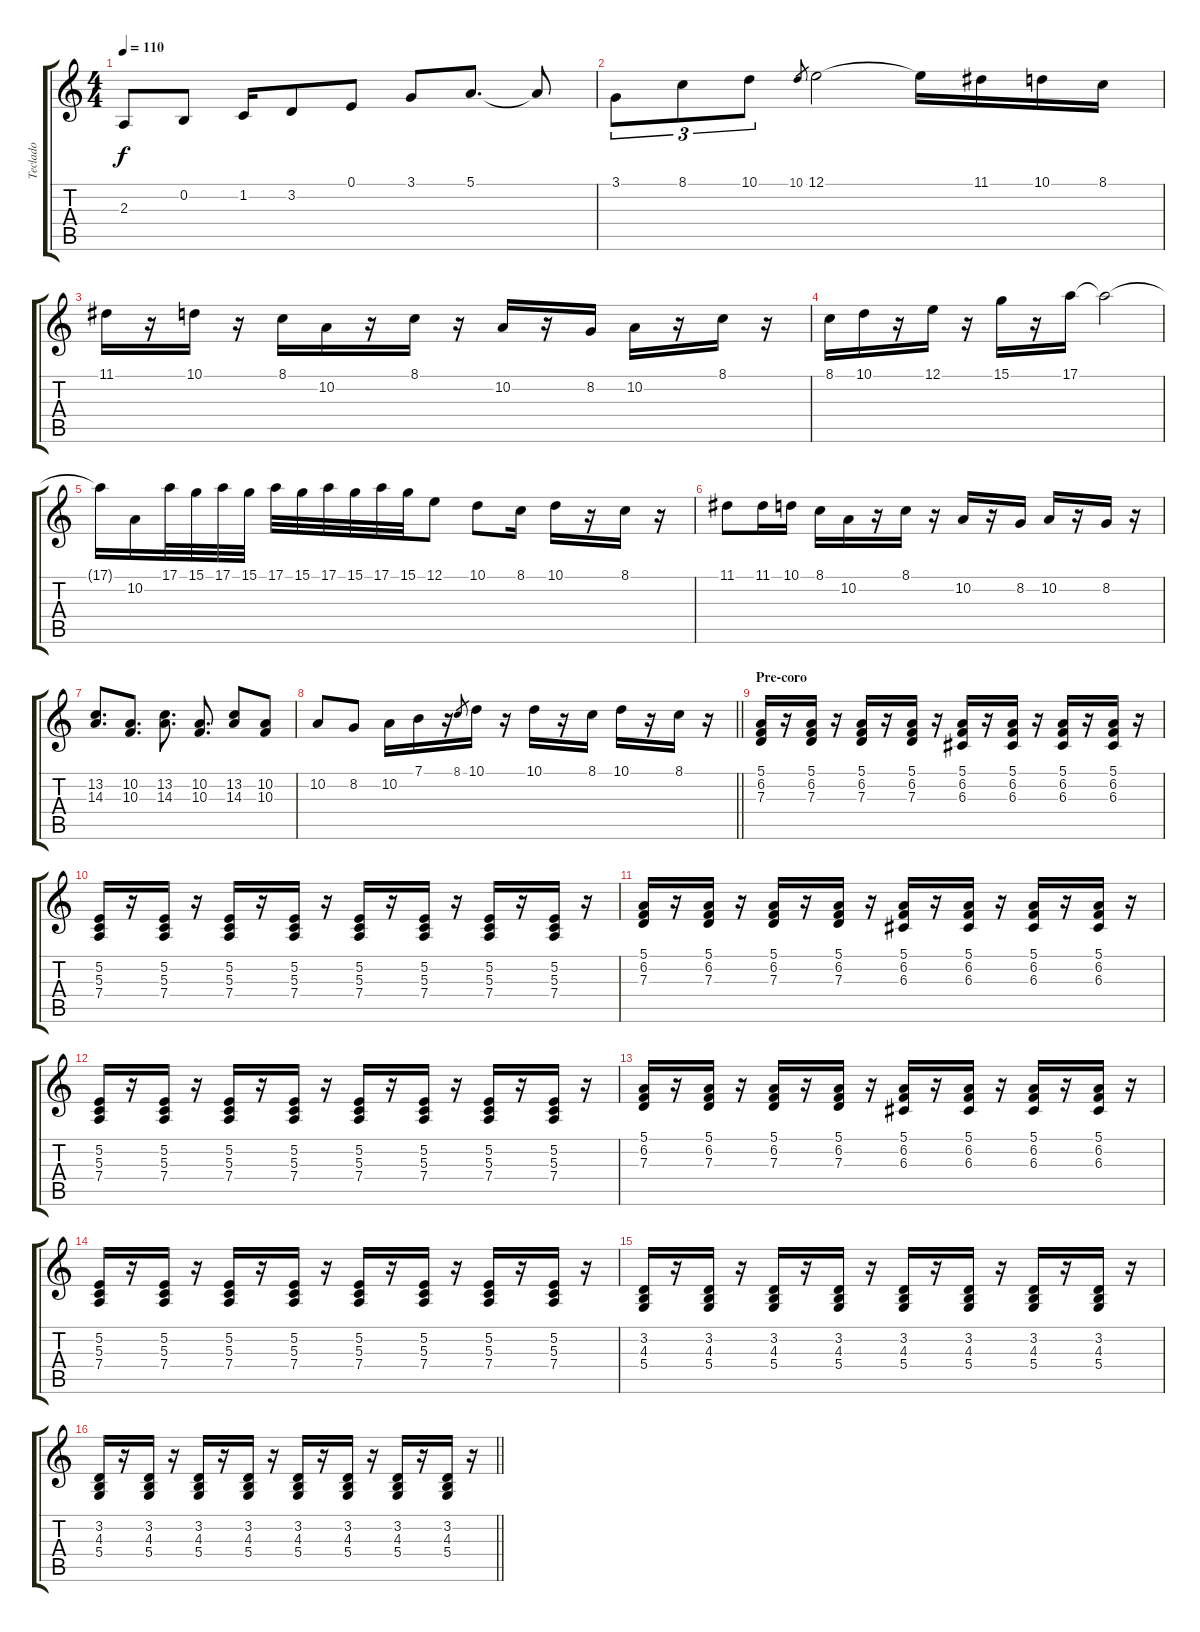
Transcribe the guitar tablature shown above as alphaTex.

\track ("Teclado" "Teclado") {instrument electricpiano1}
\staff {score tabs}
\tuning (E4 B3 G3 D3 A2 E2) {hide}
\ts (4 4)
\tempo 110
\clef g2
\ks c
2.3.8{dy f} 0.2.8 1.2.16 3.2.8 0.1.8 3.1.8 5.1.8{d} 5.1{t}.8 |
3.1.8{tu (3 2)} 8.1.8{tu (3 2)} 10.1.8{tu (3 2)} 10.1.8{gr} 12.1.2 12.1{t}.16 11.1.16 10.1.16 8.1.16 |
11.1.16 r.16 10.1.16 r.16 8.1.16 10.2.16 r.16 8.1.16 r.16 10.2.16 r.16 8.2.16 10.2.16 r.16 8.1.16 r.16 |
8.1.16 10.1.16 r.16 12.1.16 r.16 15.1.16 r.16 17.1.16 17.1{t}.2 |
17.1{t}.16 10.2.16 17.1.32 15.1.32 17.1.32 15.1.32 17.1.32 15.1.32 17.1.32 15.1.32 17.1.32 15.1.32 12.1.8 10.1.8 8.1.16 10.1.16 r.16 8.1.16 r.16 |
11.1.8 11.1.16 10.1.16 8.1.16 10.2.16 r.16 8.1.16 r.16 10.2.16 r.16 8.2.16 10.2.16 r.16 8.2.16 r.16 |
(13.2 14.3).8{d} (10.2 10.3).8{d} (13.2 14.3).8{d} (10.2 10.3).8{d} (13.2 14.3).8 (10.2 10.3).8 |
\barLineRight lightlight
10.2.8 8.2.8 10.2.16 7.1.16 r.16 8.1.8{gr} 10.1.16 r.16 10.1.16 r.16 8.1.16 10.1.16 r.16 8.1.16 r.16 |
\section ("" "Pre-coro")
(5.1 6.2 7.3).16{volume 10 instrument honkytonkpiano} r.16 (5.1 6.2 7.3).16 r.16 (5.1 6.2 7.3).16 r.16 (5.1 6.2 7.3).16 r.16 (5.1 6.2 6.3).16 r.16 (5.1 6.2 6.3).16 r.16 (5.1 6.2 6.3).16 r.16 (5.1 6.2 6.3).16 r.16 |
(5.2 5.3 7.4).16 r.16 (5.2 5.3 7.4).16 r.16 (5.2 5.3 7.4).16 r.16 (5.2 5.3 7.4).16 r.16 (5.2 5.3 7.4).16 r.16 (5.2 5.3 7.4).16 r.16 (5.2 5.3 7.4).16 r.16 (5.2 5.3 7.4).16 r.16 |
(5.1 6.2 7.3).16 r.16 (5.1 6.2 7.3).16 r.16 (5.1 6.2 7.3).16 r.16 (5.1 6.2 7.3).16 r.16 (5.1 6.2 6.3).16 r.16 (5.1 6.2 6.3).16 r.16 (5.1 6.2 6.3).16 r.16 (5.1 6.2 6.3).16 r.16 |
(5.2 5.3 7.4).16 r.16 (5.2 5.3 7.4).16 r.16 (5.2 5.3 7.4).16 r.16 (5.2 5.3 7.4).16 r.16 (5.2 5.3 7.4).16 r.16 (5.2 5.3 7.4).16 r.16 (5.2 5.3 7.4).16 r.16 (5.2 5.3 7.4).16 r.16 |
(5.1 6.2 7.3).16 r.16 (5.1 6.2 7.3).16 r.16 (5.1 6.2 7.3).16 r.16 (5.1 6.2 7.3).16 r.16 (5.1 6.2 6.3).16 r.16 (5.1 6.2 6.3).16 r.16 (5.1 6.2 6.3).16 r.16 (5.1 6.2 6.3).16 r.16 |
(5.2 5.3 7.4).16 r.16 (5.2 5.3 7.4).16 r.16 (5.2 5.3 7.4).16 r.16 (5.2 5.3 7.4).16 r.16 (5.2 5.3 7.4).16 r.16 (5.2 5.3 7.4).16 r.16 (5.2 5.3 7.4).16 r.16 (5.2 5.3 7.4).16 r.16 |
(3.2 4.3 5.4).16 r.16 (3.2 4.3 5.4).16 r.16 (3.2 4.3 5.4).16 r.16 (3.2 4.3 5.4).16 r.16 (3.2 4.3 5.4).16 r.16 (3.2 4.3 5.4).16 r.16 (3.2 4.3 5.4).16 r.16 (3.2 4.3 5.4).16 r.16 |
\barLineRight lightlight
(3.2 4.3 5.4).16 r.16 (3.2 4.3 5.4).16 r.16 (3.2 4.3 5.4).16 r.16 (3.2 4.3 5.4).16 r.16 (3.2 4.3 5.4).16 r.16 (3.2 4.3 5.4).16 r.16 (3.2 4.3 5.4).16 r.16 (3.2 4.3 5.4).16 r.16
